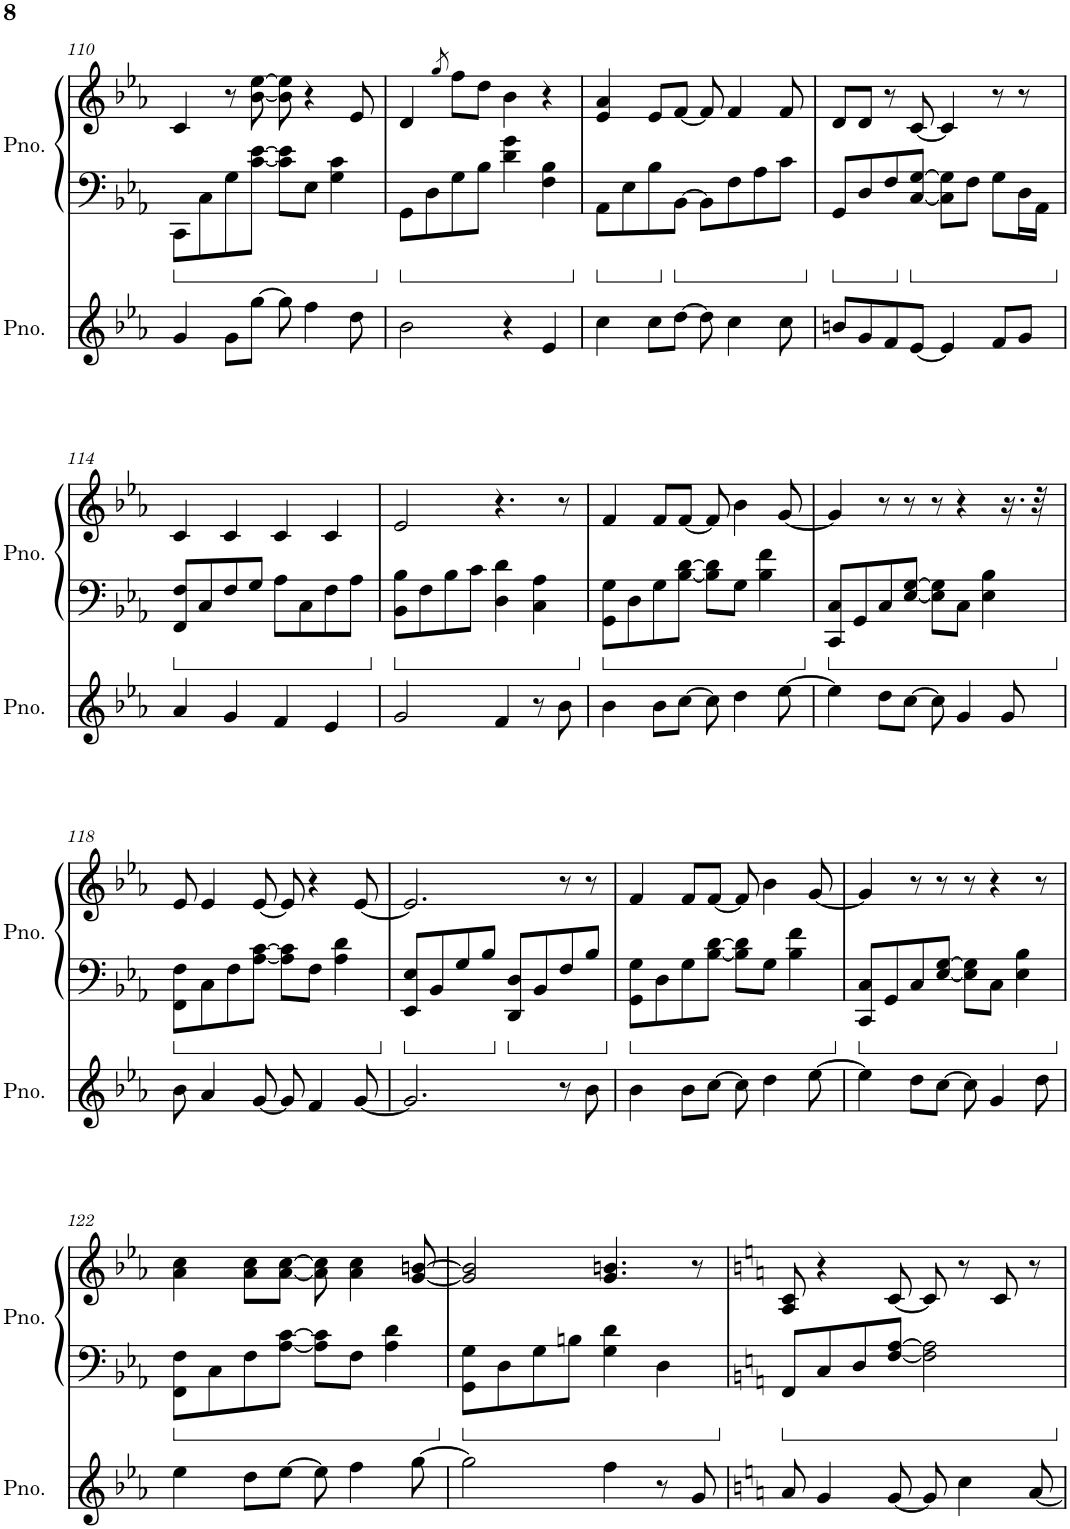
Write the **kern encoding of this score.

**kern	**kern	**kern
*part2	*part1	*part1
*staff3	*staff2	*staff1
*I"Piano	*I"Piano	*
*I'Pno.	*I'Pno.	*
!!LO:PB:g=z
*clefG2	*clefF4	*clefG2
*k[b-e-a-]	*k[b-e-a-]	*k[b-e-a-]
*M4/4	*M4/4	*M4/4
=110	=110	=110
4g/	8CC\L	4c/
.	8C\	.
8g\L	8G\	8r
[8gg\J	[8c\ [8e-\J	[8b-\ [8ee-\
8gg\]	8c\] 8e-\]L	8b-\] 8ee-\]
4ff\	8E-\J	4r
.	4G\ 4c\	.
8dd\	.	8e-/
=111	=111	=111
2b-\	8GG\L	4d/
.	8D\	.
.	.	8qgg/
.	8G\	8ff\L
.	8B-\J	8dd\J
4r	4d\ 4g\	4b-\
4e-/	4F\ 4B-\	4r
=112	=112	=112
4cc\	8AA-\L	4e-/ 4a-/
.	8E-\	.
8cc\L	8B-\	8e-/L
[8dd\J	[8BB-\J	[8f/J
8dd\]	8BB-\L]	8f/]
4cc\	8F\	4f/
.	8A-\	.
8cc\	8c\J	8f/
=113	=113	=113
8bn/L	8GG/L	8d/L
8g/	8D/	8d/J
8f/	8F/	8r
[8e-/J	[8C/ [8G/J	[8c/
4e-/]	8C\] 8G\]L	4c/]
.	8F\J	.
8f/L	8G\L	8r
8g/J	16D\L	8r
.	16AA-\JJ	.
!!LO:LB:g=z
=114	=114	=114
4a-/	8FF/ 8F/L	4c/
.	8C/	.
4g/	8F/	4c/
.	8G/J	.
4f/	8A-\L	4c/
.	8C\	.
4e-/	8F\	4c/
.	8A-\J	.
=115	=115	=115
2g/	8BB-\ 8B-\L	2e-/
.	8F\	.
.	8B-\	.
.	8c\J	.
4f/	4D\ 4d\	4.r
8r	4C\ 4A-\	.
8b-\	.	8r
=116	=116	=116
4b-\	8GG\ 8G\L	4f/
.	8D\	.
8b-\L	8G\	8f/L
[8cc\J	[8B-\ [8d\J	[8f/J
8cc\]	8B-\] 8d\]L	8f/]
4dd\	8G\J	4b-\
.	4B-\ 4f\	.
[8ee-\	.	[8g/
=117	=117	=117
4ee-\]	8CC/ 8C/L	4g/]
.	8GG/	.
8dd\L	8C/	8r
[8cc\J	[8E-/ [8G/J	8r
8cc\]	8E-\] 8G\]L	8r
4g/	8C\J	4r
.	4E-\ 4B-\	.
8g/	.	16.r
.	.	32r
!!LO:LB:g=z
=118	=118	=118
8b-\	8FF\ 8F\L	8e-/
4a-/	8C\	4e-/
.	8F\	.
[8g/	[8A-\ [8c\J	[8e-/
8g/]	8A-\] 8c\]L	8e-/]
4f/	8F\J	4r
.	4A-\ 4d\	.
[8g/	.	[8e-/
=119	=119	=119
2.g/]	8EE-/ 8E-/L	2.e-/]
.	8BB-/	.
.	8G/	.
.	8B-/J	.
.	8DD/ 8D/L	.
.	8BB-/	.
8r	8F/	8r
8b-\	8B-/J	8r
=120	=120	=120
4b-\	8GG\ 8G\L	4f/
.	8D\	.
8b-\L	8G\	8f/L
[8cc\J	[8B-\ [8d\J	[8f/J
8cc\]	8B-\] 8d\]L	8f/]
4dd\	8G\J	4b-\
.	4B-\ 4f\	.
[8ee-\	.	[8g/
=121	=121	=121
4ee-\]	8CC/ 8C/L	4g/]
.	8GG/	.
8dd\L	8C/	8r
[8cc\J	[8E-/ [8G/J	8r
8cc\]	8E-\] 8G\]L	8r
4g/	8C\J	4r
.	4E-\ 4B-\	.
8dd\	.	8r
!!LO:LB:g=z
=122	=122	=122
4ee-\	8FF\ 8F\L	4a-\ 4cc\
.	8C\	.
8dd\L	8F\	8a-\ 8cc\L
[8ee-\J	[8A-\ [8c\J	[8a-\ [8cc\J
8ee-\]	8A-\] 8c\]L	8a-\] 8cc\]
4ff\	8F\J	4a-\ 4cc\
.	4A-\ 4d\	.
[8gg\	.	[8g/ [8bn/
=123	=123	=123
2gg\]	8GG\ 8G\L	2g/] 2b/]
.	8D\	.
.	8G\	.
.	8Bn\J	.
4ff\	4G\ 4d\	4.g/ 4.bn/
8r	4D\	.
8g/	.	8r
=124	=124	=124
*k[]	*k[]	*k[]
8a/	8FF/L	8A/ 8c/
4g/	8C/	4r
.	8D/	.
[8g/	[8F/ [8A/J	[8c/
8g/]	2F\] 2A\]	8c/]
4cc\	.	8r
.	.	8c/
[8a/	.	8r
=	=	=
*-	*-	*-
